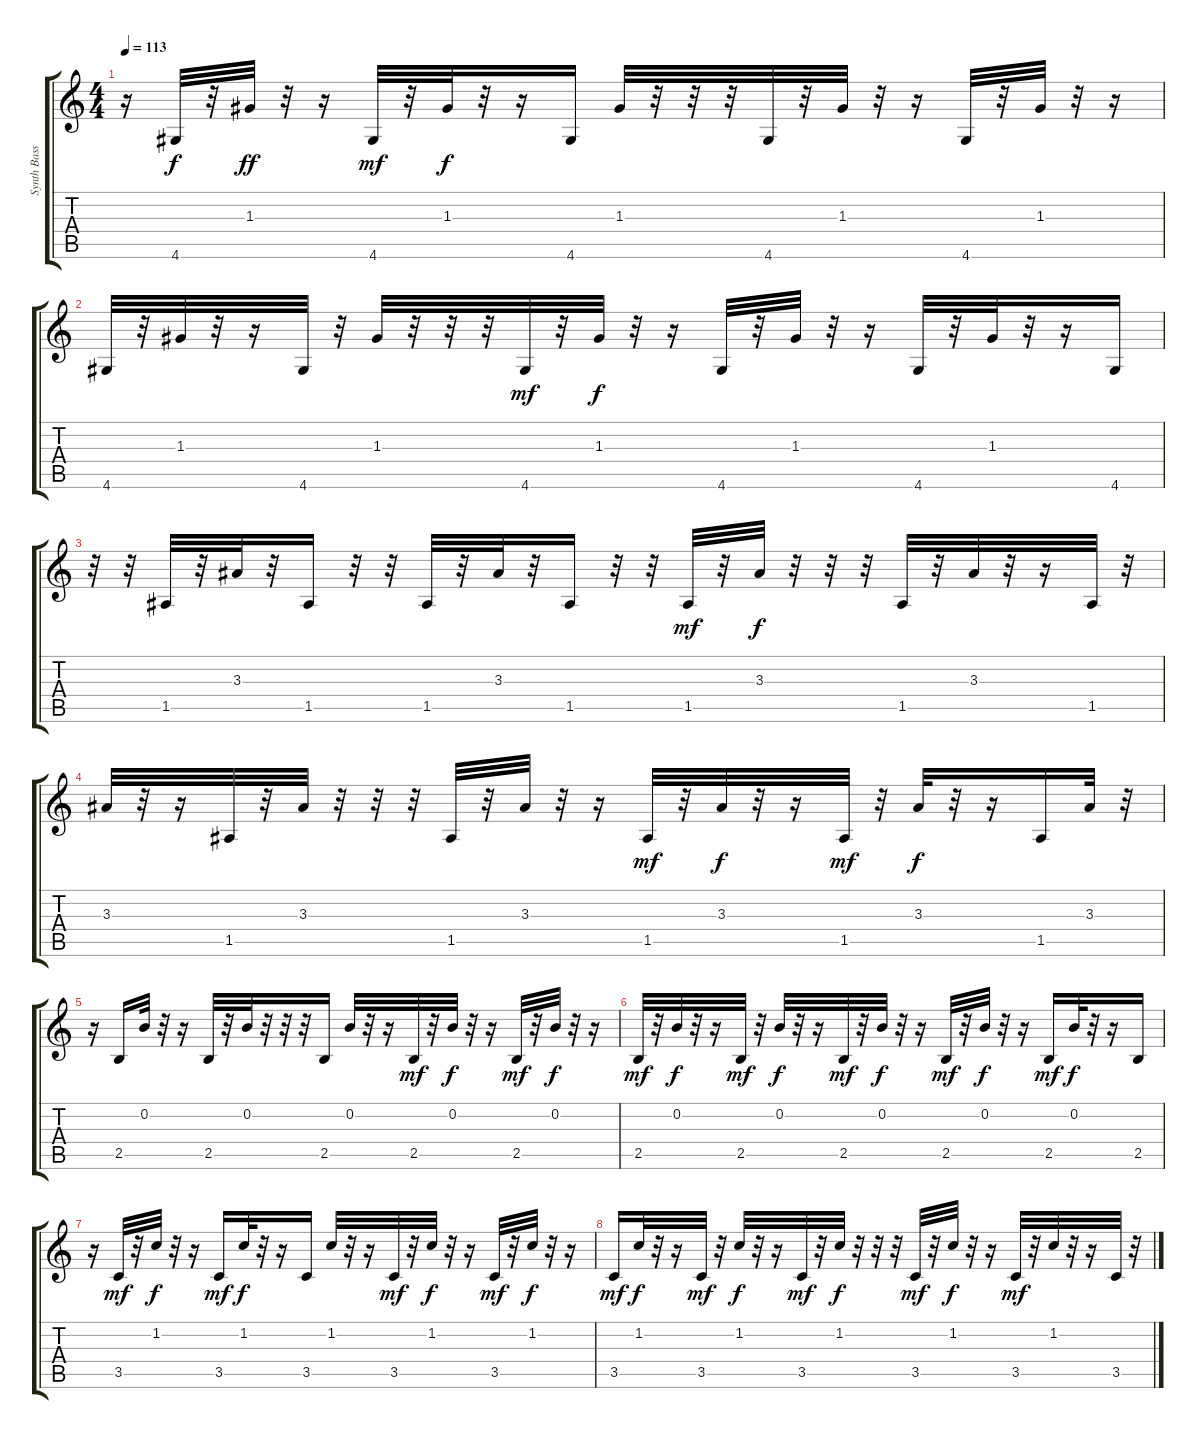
\track ("Synth Bass" "Synth Bass") {instrument synthbass1}
\staff {score tabs}
\tuning (E4 B3 G3 D3 A2 E2) {hide}
\ts (4 4)
\tempo 113
\clef g2
\ks c
r.16{dy f} 4.6.32 r.32 1.3.32{dy ff} r.32 r.16 4.6.32{dy mf} r.32 1.3.32{dy f} r.32 r.16 4.6.16 1.3.32 r.32 r.32 r.32 4.6.32 r.32 1.3.32 r.32 r.16 4.6.32 r.32 1.3.32 r.32 r.16 |
4.6.32 r.32 1.3.32 r.32 r.16 4.6.32 r.32 1.3.32 r.32 r.32 r.32 4.6.32{dy mf} r.32 1.3.32{dy f} r.32 r.16 4.6.32 r.32 1.3.32 r.32 r.16 4.6.32 r.32 1.3.32 r.32 r.16 4.6.16 |
r.32 r.32 1.5.32 r.32 3.3.32 r.32 1.5.16 r.32 r.32 1.5.32 r.32 3.3.32 r.32 1.5.16 r.32 r.32 1.5.32{dy mf} r.32 3.3.32{dy f} r.32 r.32 r.32 1.5.32 r.32 3.3.32 r.32 r.16 1.5.32 r.32 |
3.3.32 r.32 r.16 1.5.32 r.32 3.3.32 r.32 r.32 r.32 1.5.32 r.32 3.3.32 r.32 r.16 1.5.32{dy mf} r.32 3.3.32{dy f} r.32 r.16 1.5.32{dy mf} r.32 3.3.32{dy f} r.32 r.16 1.5.16 3.3.32 r.32 |
r.16 2.5.16 0.2.32 r.32 r.16 2.5.32 r.32 0.2.32 r.32 r.32 r.32 2.5.16 0.2.32 r.32 r.16 2.5.32{dy mf} r.32 0.2.32{dy f} r.32 r.16 2.5.32{dy mf} r.32 0.2.32{dy f} r.32 r.16 |
2.5.32{dy mf} r.32 0.2.32{dy f} r.32 r.16 2.5.32{dy mf} r.32 0.2.32{dy f} r.32 r.16 2.5.32{dy mf} r.32 0.2.32{dy f} r.32 r.16 2.5.32{dy mf} r.32 0.2.32{dy f} r.32 r.16 2.5.16{dy mf} 0.2.32{dy f} r.32 r.16 2.5.16 |
r.16 3.5.32{dy mf} r.32 1.2.32{dy f} r.32 r.16 3.5.16{dy mf} 1.2.32{dy f} r.32 r.16 3.5.16 1.2.32 r.32 r.16 3.5.32{dy mf} r.32 1.2.32{dy f} r.32 r.16 3.5.32{dy mf} r.32 1.2.32{dy f} r.32 r.16 |
3.5.16{dy mf} 1.2.32{dy f} r.32 r.16 3.5.32{dy mf} r.32 1.2.32{dy f} r.32 r.16 3.5.32{dy mf} r.32 1.2.32{dy f} r.32 r.32 r.32 3.5.32{dy mf} r.32 1.2.32{dy f} r.32 r.16 3.5.32{dy mf} r.32 1.2.32 r.32 r.16 3.5.32 r.32
